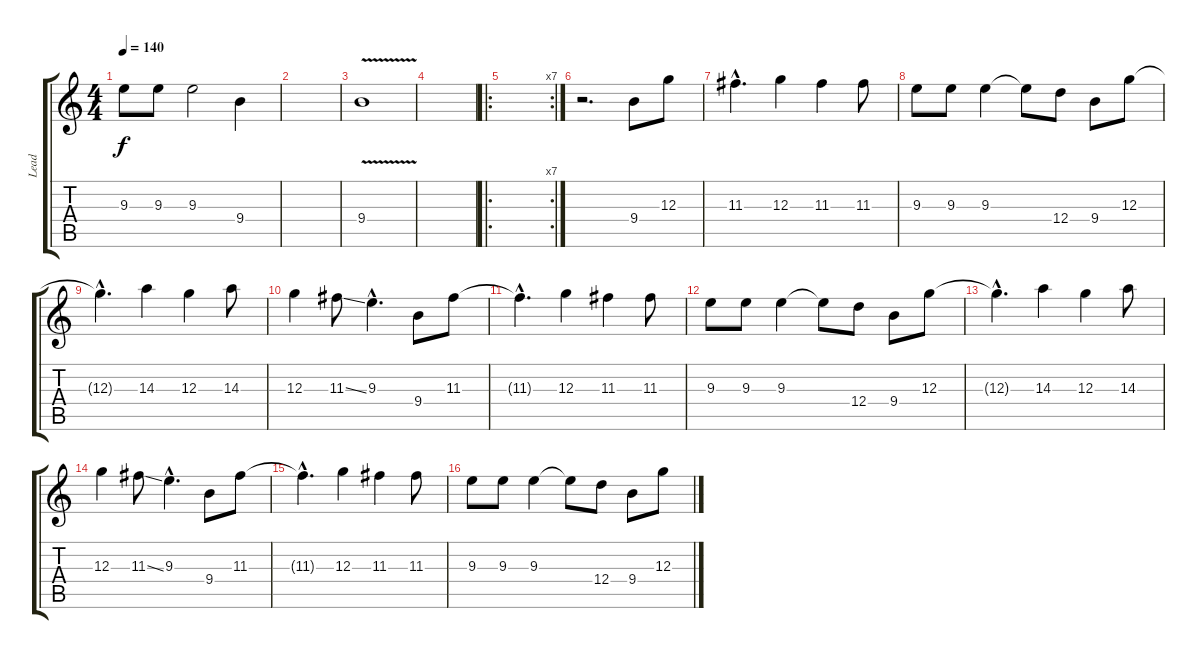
\track ("Lead" "Lead") {instrument distortionguitar}
\staff {score tabs}
\tuning (E4 B3 G3 D3 A2 E2) {hide}
\ts (4 4)
\tempo 140
\clef g2
\ks c
9.3.8{dy f} 9.3.8 9.3.2 9.4.4 |
|
9.4{v}.1 |
|
\ro
\rc 7
|
r.2{d} 9.4.8 12.3.8 |
11.3{hac}.4{d} 12.3.4 11.3.4 11.3.8 |
9.3.8 9.3.8 9.3.4 9.3{t}.8 12.4.8 9.4.8 12.3.8 |
12.3{hac t}.4{d} 14.3.4 12.3.4 14.3.8 |
12.3.4 11.3{ss}.8 9.3{hac}.4{d} 9.4.8 11.3.8 |
11.3{hac t}.4{d} 12.3.4 11.3.4 11.3.8 |
9.3.8 9.3.8 9.3.4 9.3{t}.8 12.4.8 9.4.8 12.3.8 |
12.3{hac t}.4{d} 14.3.4 12.3.4 14.3.8 |
12.3.4 11.3{ss}.8 9.3{hac}.4{d} 9.4.8 11.3.8 |
11.3{hac t}.4{d} 12.3.4 11.3.4 11.3.8 |
9.3.8 9.3.8 9.3.4 9.3{t}.8 12.4.8 9.4.8 12.3.8
